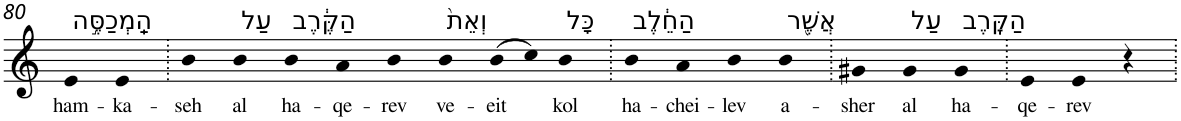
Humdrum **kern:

**kern	**text
*part1	*part1
*staff1	*staff1
*I"Piano	*
*I'Pno	*
!!LO:PB:g=z
*clefG2	*
*k[]	*
=80	=80
!LO:TX:a:t=הַֽמְכַסֶּ֣ה	!
!	!LO:LY:b
4e	ham-
!	!LO:LY:b
4e	-ka-
=81.	=81.
!	!LO:LY:b
4b	-seh
!LO:TX:a:t=עַל	!
!	!LO:LY:b
4b	al
!LO:TX:a:t=הַקֶּ֔רֶב	!
!	!LO:LY:b
4b	ha-
!	!LO:LY:b
4a	-qe-
!	!LO:LY:b
4b	-rev
!LO:TX:a:t=וְאֵת֙	!
!	!LO:LY:b
4b	ve-
!	!LO:LY:b
(>8b	-eit
8cc)	.
!LO:TX:a:t=כָּל	!
!	!LO:LY:b
4b	kol
=82.	=82.
!LO:TX:a:t=הַחֵ֔לֶב	!
!	!LO:LY:b
4b	ha-
!	!LO:LY:b
4a	-chei-
!	!LO:LY:b
4b	-lev
!LO:TX:a:t=אֲשֶׁ֖ר	!
!	!LO:LY:b
4b	a-
=83.	=83.
!	!LO:LY:b
4g#X	-sher
!LO:TX:a:t=עַל	!
!	!LO:LY:b
4g#	al
!LO:TX:a:t=הַקֶּֽרֶב	!
!	!LO:LY:b
4g#	ha-
=84.	=84.
!	!LO:LY:b
4e	-qe-
!	!LO:LY:b
4e	-rev
4r	.
=.	=.
*-	*-
